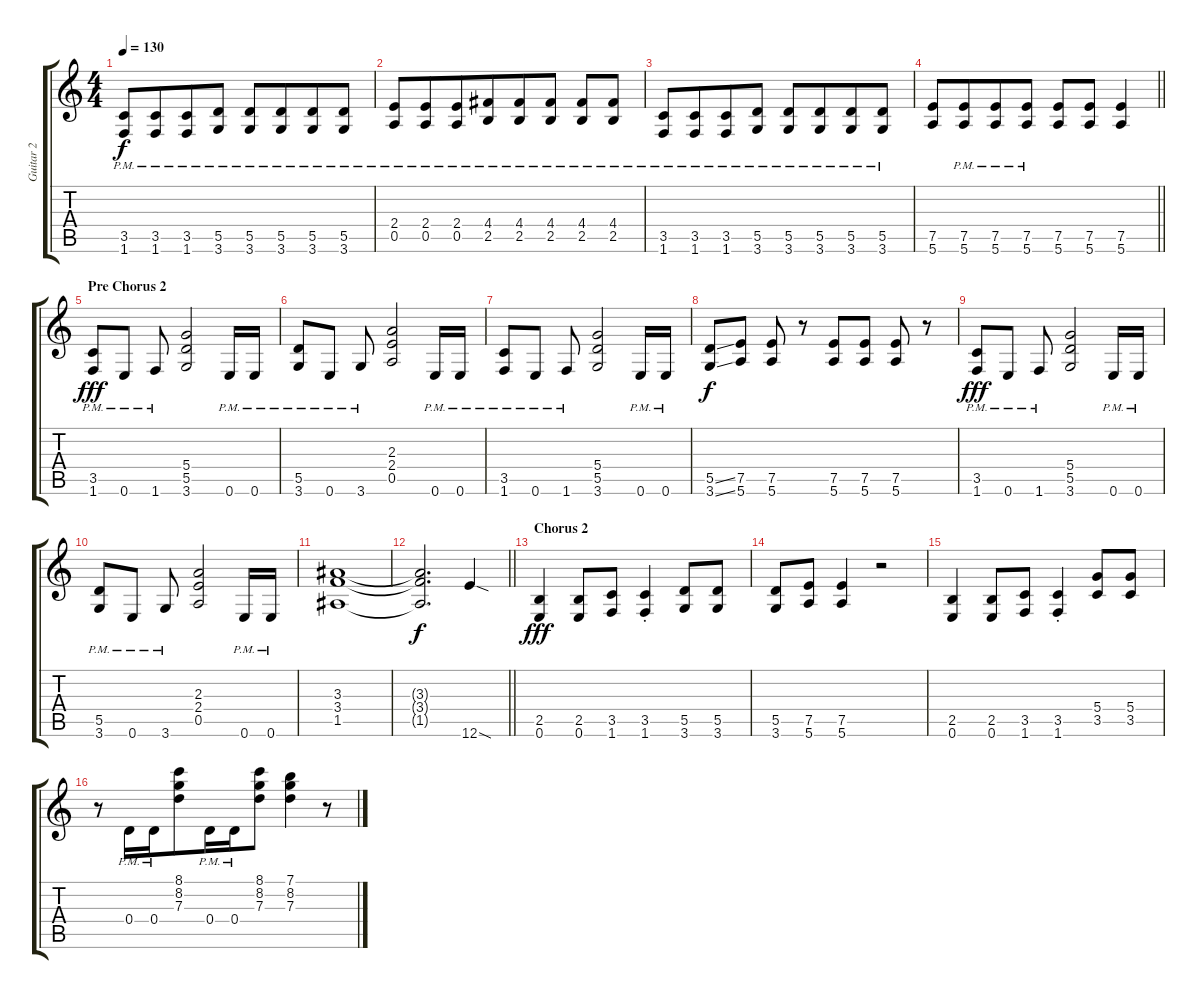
\track ("Guitar 2" "Guitar 2") {instrument distortionguitar}
\staff {score tabs}
\tuning (E4 B3 G3 D3 A2 E2) {hide}
\ts (4 4)
\tempo 130
\clef g2
\ks c
(3.5{pm} 1.6{pm}).8{dy f} (3.5{pm} 1.6{pm}).8{beam merge} (3.5{pm} 1.6{pm}).8 (5.5{pm} 3.6{pm}).8 (5.5{pm} 3.6{pm}).8 (5.5{pm} 3.6{pm}).8{beam merge} (5.5{pm} 3.6{pm}).8{beam merge} (5.5{pm} 3.6{pm}).8 |
(2.4{pm} 0.5{pm}).8 (2.4{pm} 0.5{pm}).8{beam merge} (2.4{pm} 0.5{pm}).8 (4.4{pm} 2.5{pm}).8{beam merge} (4.4{pm} 2.5{pm}).8 (4.4{pm} 2.5{pm}).8 (4.4{pm} 2.5{pm}).8{beam merge} (4.4{pm} 2.5{pm}).8 |
(3.5{pm} 1.6{pm}).8 (3.5{pm} 1.6{pm}).8{beam merge} (3.5{pm} 1.6{pm}).8 (5.5{pm} 3.6{pm}).8 (5.5{pm} 3.6{pm}).8 (5.5{pm} 3.6{pm}).8{beam merge} (5.5{pm} 3.6{pm}).8{beam merge} (5.5{pm} 3.6{pm}).8 |
\barLineRight lightlight
(7.5 5.6).8{beam merge} (7.5{pm} 5.6{pm}).8{beam merge} (7.5{pm} 5.6{pm}).8 (7.5{pm} 5.6{pm}).8 (7.5 5.6).8 (7.5 5.6).8{beam merge} (7.5 5.6).4 |
\section ("" "Pre Chorus 2")
(3.5{pm} 1.6{pm}).8{dy fff} 0.6{pm}.8 1.6{pm}.8 (5.4 5.5 3.6).2 0.6{pm}.16 0.6{pm}.16 |
(5.5{pm} 3.6{pm}).8 0.6{pm}.8 3.6{pm}.8 (2.3 2.4 0.5).2 0.6{pm}.16 0.6{pm}.16 |
(3.5{pm} 1.6{pm}).8 0.6{pm}.8 1.6{pm}.8 (5.4 5.5 3.6).2 0.6{pm}.16 0.6{pm}.16 |
(5.5{ss} 3.6{ss}).8{dy f} (7.5 5.6).8 (7.5 5.6).8 r.8 (7.5 5.6).8 (7.5 5.6).8 (7.5 5.6).8{beam merge} r.8 |
(3.5{pm} 1.6{pm}).8{dy fff} 0.6{pm}.8 1.6{pm}.8 (5.4 5.5 3.6).2 0.6{pm}.16 0.6{pm}.16 |
(5.5{pm} 3.6{pm}).8 0.6{pm}.8 3.6{pm}.8 (2.3 2.4 0.5).2 0.6{pm}.16 0.6{pm}.16 |
(3.3 3.4 1.5).1 |
\barLineRight lightlight
(3.3{t} 3.4{t} 1.5{t}).2{d dy f} 12.6{sod}.4 |
\section ("" "Chorus 2")
(2.5 0.6).4{dy fff} (2.5 0.6).8{beam merge} (3.5 1.6).8 (3.5{st} 1.6{st}).4{beam merge} (5.5 3.6).8 (5.5 3.6).8 |
(5.5 3.6).8 (7.5 5.6).8 (7.5 5.6).4 r.2 |
(2.5 0.6).4 (2.5 0.6).8{beam merge} (3.5 1.6).8 (3.5{st} 1.6{st}).4 (5.4 3.5).8{beam merge} (5.4 3.5).8 |
r.8{beam merge} 0.4{pm}.16 0.4{pm}.16{beam merge} (8.1 8.2 7.3).8{beam merge} 0.4{pm}.16 0.4{pm}.16{beam merge} (8.1 8.2 7.3).8 (7.1 8.2 7.3).4 r.8
